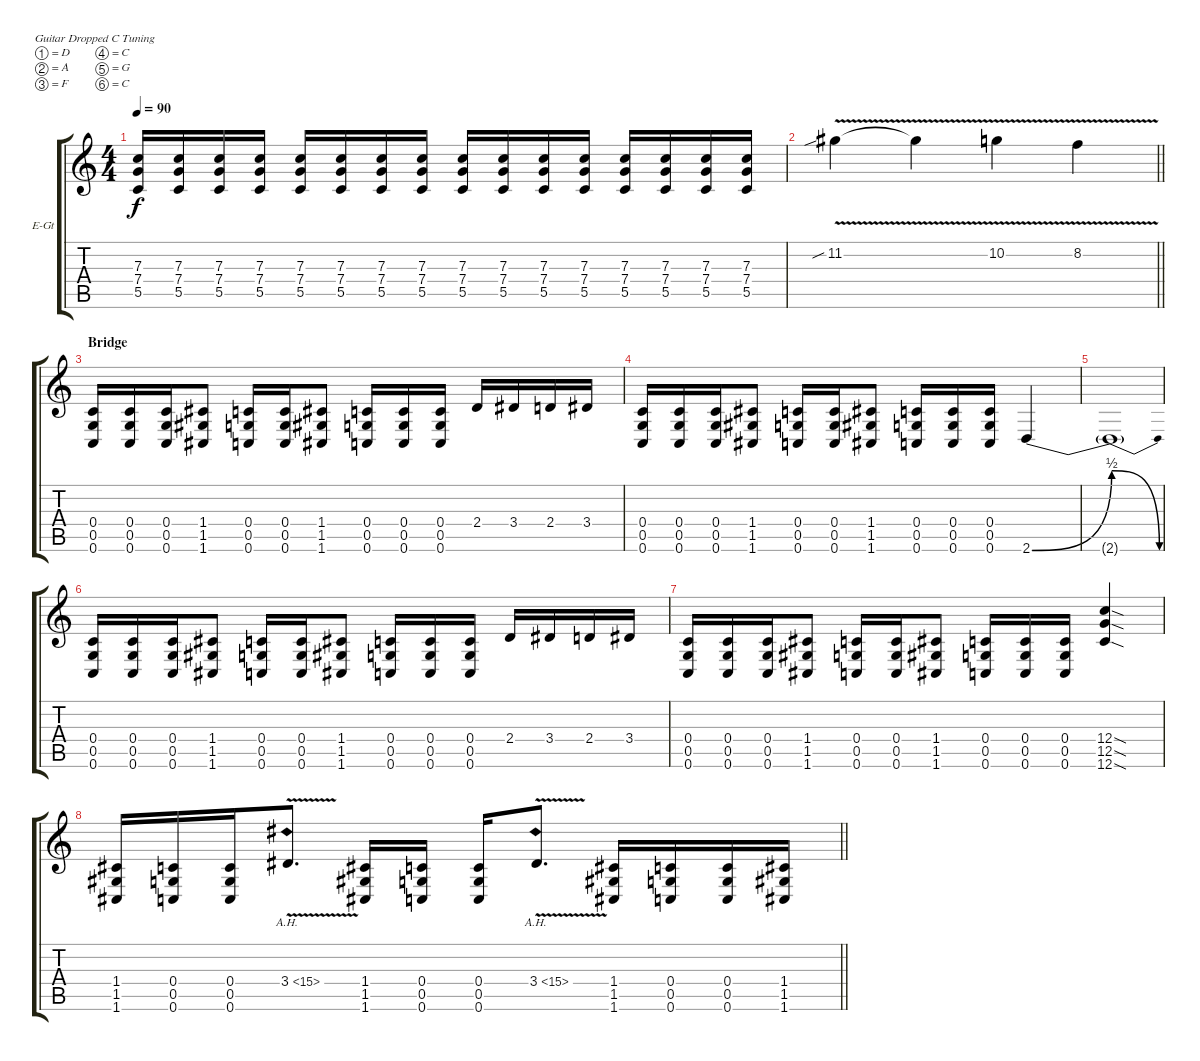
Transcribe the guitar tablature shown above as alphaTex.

\bracketExtendMode groupsimilarinstruments
\firstSystemTrackNameOrientation horizontal
\otherSystemsTrackNameOrientation horizontal
\track ("Matthew Tuck" "E-Gt") {instrument overdrivenguitar}
\staff {score tabs}
\tuning (D4 A3 F3 C3 G2 C2)
\ts (4 4)
\tempo 90
\clef g2
\ks c
(7.3 7.4 5.5).16{dy f} (7.3 7.4 5.5).16 (7.3 7.4 5.5).16 (7.3 7.4 5.5).16 (7.3 7.4 5.5).16 (7.3 7.4 5.5).16 (7.3 7.4 5.5).16 (7.3 7.4 5.5).16 (7.3 7.4 5.5).16 (7.3 7.4 5.5).16 (7.3 7.4 5.5).16 (7.3 7.4 5.5).16 (7.3 7.4 5.5).16 (7.3 7.4 5.5).16 (7.3 7.4 5.5).16 (7.3 7.4 5.5).16 |
\barLineRight lightlight
11.2{v sib}.4 11.2{t}.4 10.2{v}.4 8.2{v}.4 |
\section ("" "Bridge")
(0.5 0.6 0.4).16 (0.5 0.6 0.4).16 (0.5 0.6 0.4).16 (1.5 1.6 1.4).8 (0.5 0.6 0.4).16 (0.5 0.6 0.4).16 (1.5 1.6 1.4).8 (0.5 0.6 0.4).16 (0.5 0.6 0.4).16 (0.5 0.6 0.4).16 2.4.16 3.4.16 2.4.16 3.4.16 |
(0.5 0.6 0.4).16 (0.5 0.6 0.4).16 (0.5 0.6 0.4).16 (1.5 1.6 1.4).8 (0.5 0.6 0.4).16 (0.5 0.6 0.4).16 (1.5 1.6 1.4).8 (0.5 0.6 0.4).16 (0.5 0.6 0.4).16 (0.5 0.6 0.4).16 2.6{be (bend 0 0 60 2)}.4 |
2.6{be (release 0 2 60 0) t}.1 |
(0.5 0.6 0.4).16 (0.5 0.6 0.4).16 (0.5 0.6 0.4).16 (1.5 1.6 1.4).8 (0.5 0.6 0.4).16 (0.5 0.6 0.4).16 (1.5 1.6 1.4).8 (0.5 0.6 0.4).16 (0.5 0.6 0.4).16 (0.5 0.6 0.4).16 2.4.16 3.4.16 2.4.16 3.4.16 |
(0.5 0.6 0.4).16 (0.5 0.6 0.4).16 (0.5 0.6 0.4).16 (1.5 1.6 1.4).8 (0.5 0.6 0.4).16 (0.5 0.6 0.4).16 (1.5 1.6 1.4).8 (0.5 0.6 0.4).16 (0.5 0.6 0.4).16 (0.5 0.6 0.4).16 (12.4{sod} 12.5{sod} 12.6{sod}).4 |
\barLineRight lightlight
(1.5 1.6 1.4).16 (0.5 0.6 0.4).16 (0.5 0.6 0.4).16 3.4{ah 12 v}.8{d} (1.5 1.6 1.4).16 (0.5 0.6 0.4).16 (0.5 0.6 0.4).16 3.4{ah 12 v}.8{d} (1.5 1.6 1.4).16 (0.5 0.6 0.4).16 (0.5 0.6 0.4).16 (1.5 1.6 1.4).16
